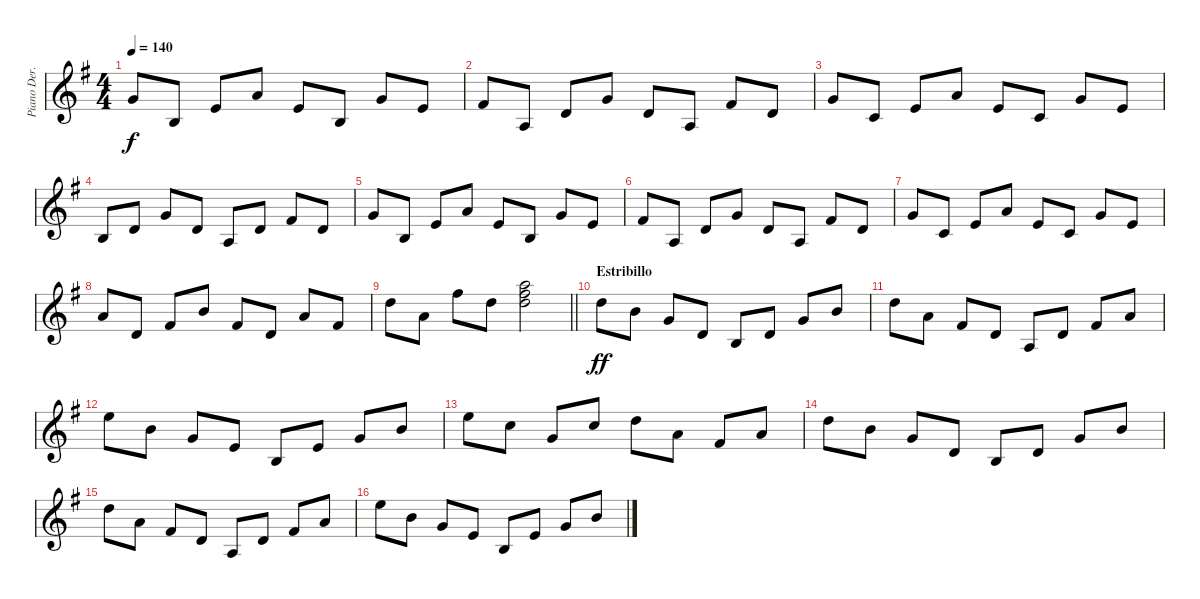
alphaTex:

\track ("Piano Der." "Piano Der.") {instrument acousticgrandpiano}
\staff {score}
\tuning (E4 B3 G3 D3 A2 E2) {hide}
\ts (4 4)
\section ("" "")
\tempo 140
\clef g2
\ks g
3.1.8{dy f} 4.3.8 5.2.8 5.1.8 5.2.8 4.3.8 3.1.8 5.2.8 |
2.1.8 2.3.8 3.2.8 3.1.8 3.2.8 2.3.8 2.1.8 3.2.8 |
3.1.8 5.3.8 5.2.8 5.1.8 5.2.8 5.3.8 3.1.8 5.2.8 |
4.3.8 3.2.8 3.1.8 3.2.8 2.3.8 3.2.8 2.1.8 3.2.8 |
3.1.8 4.3.8 5.2.8 5.1.8 5.2.8 4.3.8 3.1.8 5.2.8 |
2.1.8 2.3.8 3.2.8 3.1.8 3.2.8 2.3.8 2.1.8 3.2.8 |
3.1.8 5.3.8 5.2.8 5.1.8 5.2.8 5.3.8 3.1.8 5.2.8 |
5.1.8 7.3.8 7.2.8 7.1.8 7.2.8 7.3.8 5.1.8 7.2.8 |
\barLineRight lightlight
10.1.8 10.2.8 14.1.8 15.2.8 (17.1 19.2 19.3).2{bd 60} |
\section ("" "Estribillo")
10.1.8{dy ff} 7.1.8 8.2.8 7.3.8 9.4.8 7.3.8 8.2.8 7.1.8 |
10.1.8 5.1.8 7.2.8 7.3.8 7.4.8 7.3.8 7.2.8 5.1.8 |
12.1.8 7.1.8 8.2.8 9.3.8 9.4.8 9.3.8 8.2.8 7.1.8 |
12.1.8 8.1.8 8.2.8 8.1.8 10.1.8 5.1.8 7.2.8 5.1.8 |
10.1.8 7.1.8 8.2.8 7.3.8 9.4.8 7.3.8 8.2.8 7.1.8 |
10.1.8 5.1.8 7.2.8 7.3.8 7.4.8 7.3.8 7.2.8 5.1.8 |
12.1.8 7.1.8 8.2.8 9.3.8 9.4.8 9.3.8 8.2.8 7.1.8
